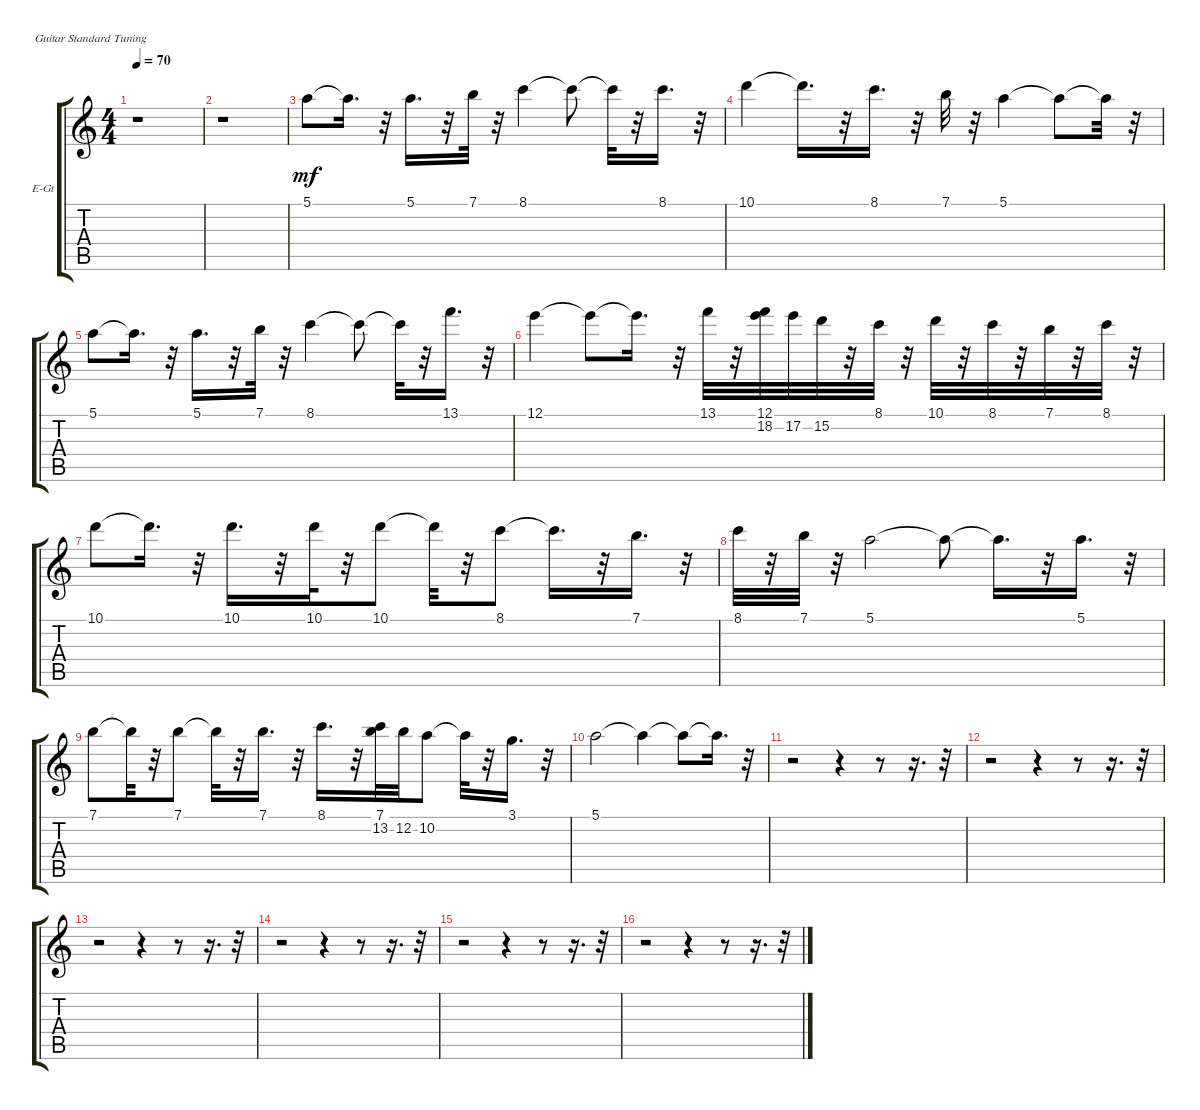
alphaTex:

\bracketExtendMode groupsimilarinstruments
\firstSystemTrackNameOrientation horizontal
\otherSystemsTrackNameOrientation horizontal
\track ("" "E-Gt") {instrument electricguitarclean}
\staff {score tabs}
\tuning (E4 B3 G3 D3 A2 E2)
\ts (4 4)
\tempo 70
\clef g2
\ks c
r.1{dy mf instrument electricguitarclean} |
r.1 |
5.1.8 5.1{t}.16{d} r.32 5.1.16{d} r.32 7.1.32 r.32 8.1.4 8.1{t}.8 8.1{t}.32 r.32 8.1.16{d} r.32 |
10.1.4 10.1{t}.16{d} r.32 8.1.16{d} r.32 7.1.32 r.32 5.1.4 5.1{t}.8 5.1{t}.32 r.32 |
5.1.8 5.1{t}.16{d} r.32 5.1.16{d} r.32 7.1.32 r.32 8.1.4 8.1{t}.8 8.1{t}.32 r.32 13.1.16{d} r.32 |
12.1.4 12.1{t}.8 12.1{t}.16{d} r.32 13.1.32 r.32 (12.1 18.2).32 17.2.32 15.2.32 r.32 8.1.32 r.32 10.1.32 r.32 8.1.32 r.32 7.1.32 r.32 8.1.32 r.32 |
10.1.8 10.1{t}.16{d} r.32 10.1.16{d} r.32 10.1.32 r.32 10.1.8 10.1{t}.32 r.32 8.1.8 8.1{t}.16{d} r.32 7.1.16{d} r.32 |
8.1.32 r.32 7.1.32 r.32 5.1.2 5.1{t}.8 5.1{t}.16{d} r.32 5.1.16{d} r.32 |
7.1.8 7.1{t}.32 r.32 7.1.8 7.1{t}.32 r.32 7.1.16{d} r.32 8.1.16{d} r.32 (7.1 13.2).32 12.2.32 10.2.8 10.2{t}.32 r.32 3.1.16{d} r.32 |
5.1.2 5.1{t}.4 5.1{t}.8 5.1{t}.16{d} r.32 |
r.2 r.4 r.8 r.16{d} r.32 |
r.2 r.4 r.8 r.16{d} r.32 |
r.2 r.4 r.8 r.16{d} r.32 |
r.2 r.4 r.8 r.16{d} r.32 |
r.2 r.4 r.8 r.16{d} r.32 |
r.2 r.4 r.8 r.16{d} r.32
